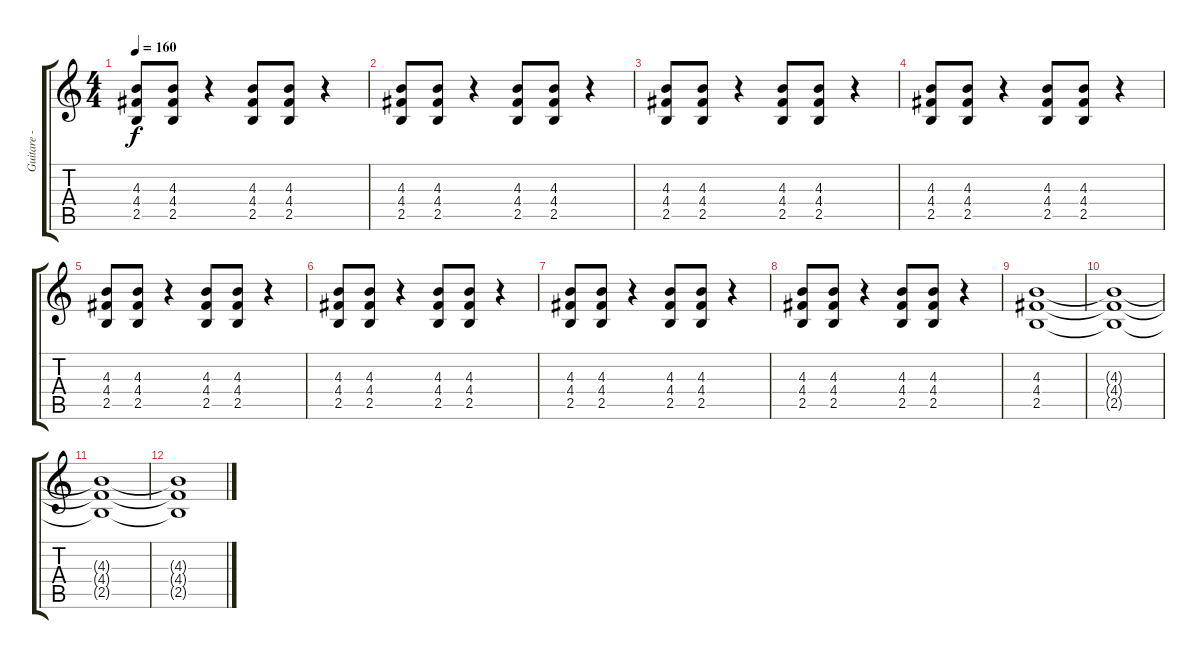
\track ("Guitare - Till" "Guitare - ") {instrument distortionguitar}
\staff {score tabs}
\tuning (E4 B3 G3 D3 A2 E2) {hide}
\ts (4 4)
\tempo 160
\clef g2
\ks c
(4.3 4.4 2.5).8{dy f} (4.3 4.4 2.5).8 r.4 (4.3 4.4 2.5).8 (4.3 4.4 2.5).8 r.4 |
(4.3 4.4 2.5).8 (4.3 4.4 2.5).8 r.4 (4.3 4.4 2.5).8 (4.3 4.4 2.5).8 r.4 |
(4.3 4.4 2.5).8 (4.3 4.4 2.5).8 r.4 (4.3 4.4 2.5).8 (4.3 4.4 2.5).8 r.4 |
(4.3 4.4 2.5).8 (4.3 4.4 2.5).8 r.4 (4.3 4.4 2.5).8 (4.3 4.4 2.5).8 r.4 |
(4.3 4.4 2.5).8 (4.3 4.4 2.5).8 r.4 (4.3 4.4 2.5).8 (4.3 4.4 2.5).8 r.4 |
(4.3 4.4 2.5).8 (4.3 4.4 2.5).8 r.4 (4.3 4.4 2.5).8 (4.3 4.4 2.5).8 r.4 |
(4.3 4.4 2.5).8 (4.3 4.4 2.5).8 r.4 (4.3 4.4 2.5).8 (4.3 4.4 2.5).8 r.4 |
(4.3 4.4 2.5).8 (4.3 4.4 2.5).8 r.4 (4.3 4.4 2.5).8 (4.3 4.4 2.5).8 r.4 |
(4.3 4.4 2.5).1 |
(4.3{t} 4.4{t} 2.5{t}).1 |
(4.3{t} 4.4{t} 2.5{t}).1 |
(4.3{t} 4.4{t} 2.5{t}).1
